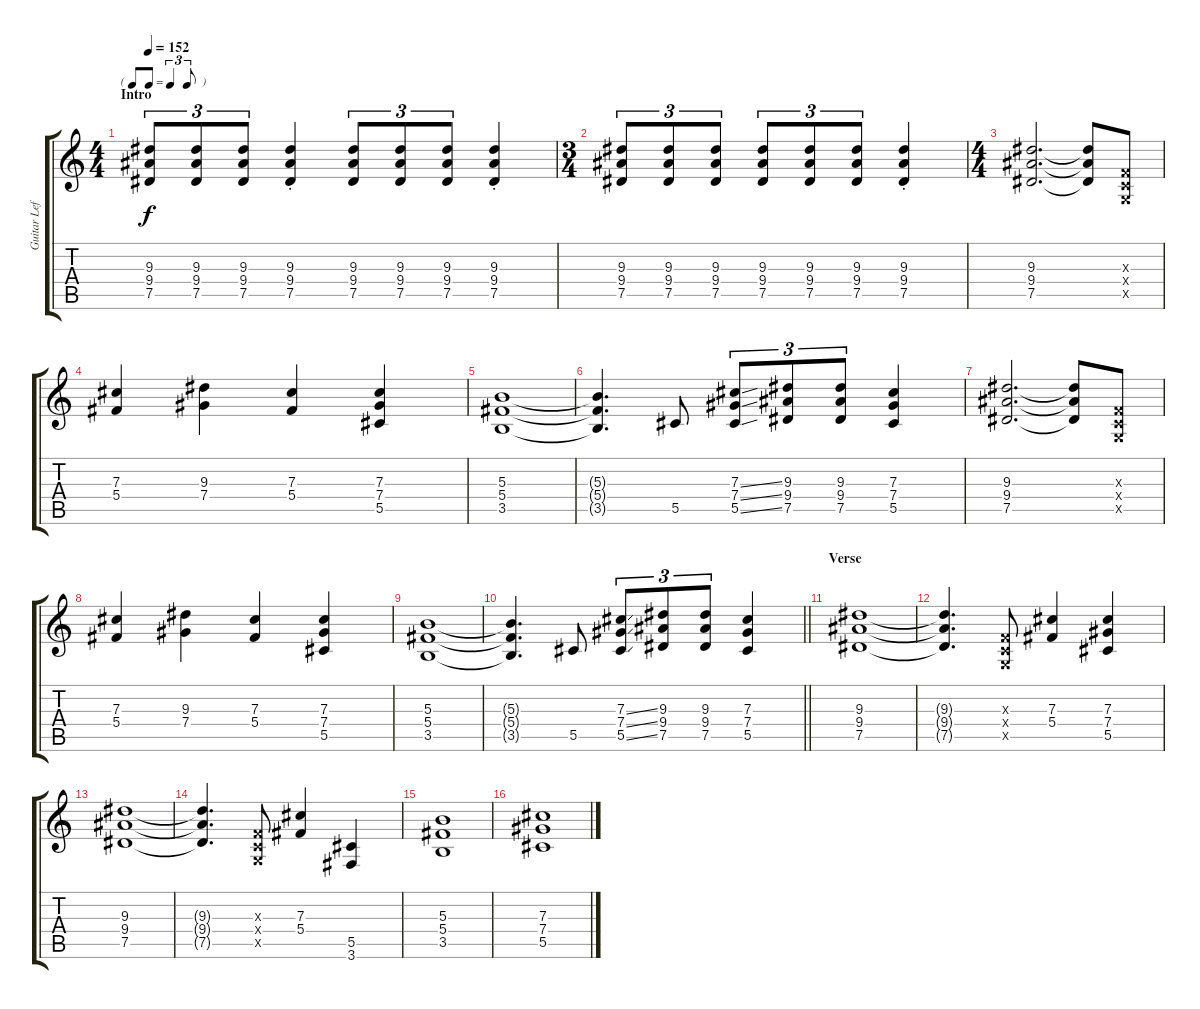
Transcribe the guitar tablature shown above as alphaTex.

\track ("Guitar Left" "Guitar Lef") {instrument overdrivenguitar}
\staff {score tabs}
\tuning (Eb4 Bb3 Gb3 Db3 Ab2 Eb2) {hide}
\ts (4 4)
\tf triplet8th
\section ("" "Intro")
\tempo 152
\clef g2
\ks c
(9.3 9.4 7.5).8{tu (3 2) dy f instrument overdrivenguitar} (9.3 9.4 7.5).8{tu (3 2)} (9.3 9.4 7.5).8{tu (3 2)} (9.3{st} 9.4{st} 7.5{st}).4 (9.3 9.4 7.5).8{tu (3 2)} (9.3 9.4 7.5).8{tu (3 2)} (9.3 9.4 7.5).8{tu (3 2)} (9.3{st} 9.4{st} 7.5{st}).4 |
\ts (3 4)
(9.3 9.4 7.5).8{tu (3 2)} (9.3 9.4 7.5).8{tu (3 2)} (9.3 9.4 7.5).8{tu (3 2)} (9.3 9.4 7.5).8{tu (3 2)} (9.3 9.4 7.5).8{tu (3 2)} (9.3 9.4 7.5).8{tu (3 2)} (9.3{st} 9.4{st} 7.5{st}).4 |
\ts (4 4)
(9.3 9.4 7.5).2{d} (9.3{t} 9.4{t} 7.5{t}).8 (-1.3{x} -1.4{x} -1.5{x}).8 |
(7.3 5.4).4 (9.3 7.4).4 (7.3 5.4).4 (7.3 7.4 5.5).4 |
(5.3 5.4 3.5).1 |
(5.3{t} 5.4{t} 3.5{t}).4{d} 5.5.8 (7.3{ss} 7.4{ss} 5.5{ss}).8{tu (3 2)} (9.3 9.4 7.5).8{tu (3 2)} (9.3 9.4 7.5).8{tu (3 2)} (7.3 7.4 5.5).4 |
(9.3 9.4 7.5).2{d} (9.3{t} 9.4{t} 7.5{t}).8 (-1.3{x} -1.4{x} -1.5{x}).8 |
(7.3 5.4).4 (9.3 7.4).4 (7.3 5.4).4 (7.3 7.4 5.5).4 |
(5.3 5.4 3.5).1 |
\barLineRight lightlight
(5.3{t} 5.4{t} 3.5{t}).4{d} 5.5.8 (7.3{ss} 7.4{ss} 5.5{ss}).8{tu (3 2)} (9.3 9.4 7.5).8{tu (3 2)} (9.3 9.4 7.5).8{tu (3 2)} (7.3 7.4 5.5).4 |
\section ("" "Verse ")
(9.3 9.4 7.5).1 |
(9.3{t} 9.4{t} 7.5{t}).4{d} (-1.3{x} -1.4{x} -1.5{x}).8 (7.3 5.4).4 (7.3 7.4 5.5).4 |
(9.3 9.4 7.5).1 |
(9.3{t} 9.4{t} 7.5{t}).4{d} (-1.3{x} -1.4{x} -1.5{x}).8 (7.3 5.4).4 (5.5 3.6).4 |
(5.3 5.4 3.5).1 |
(7.3 7.4 5.5).1
